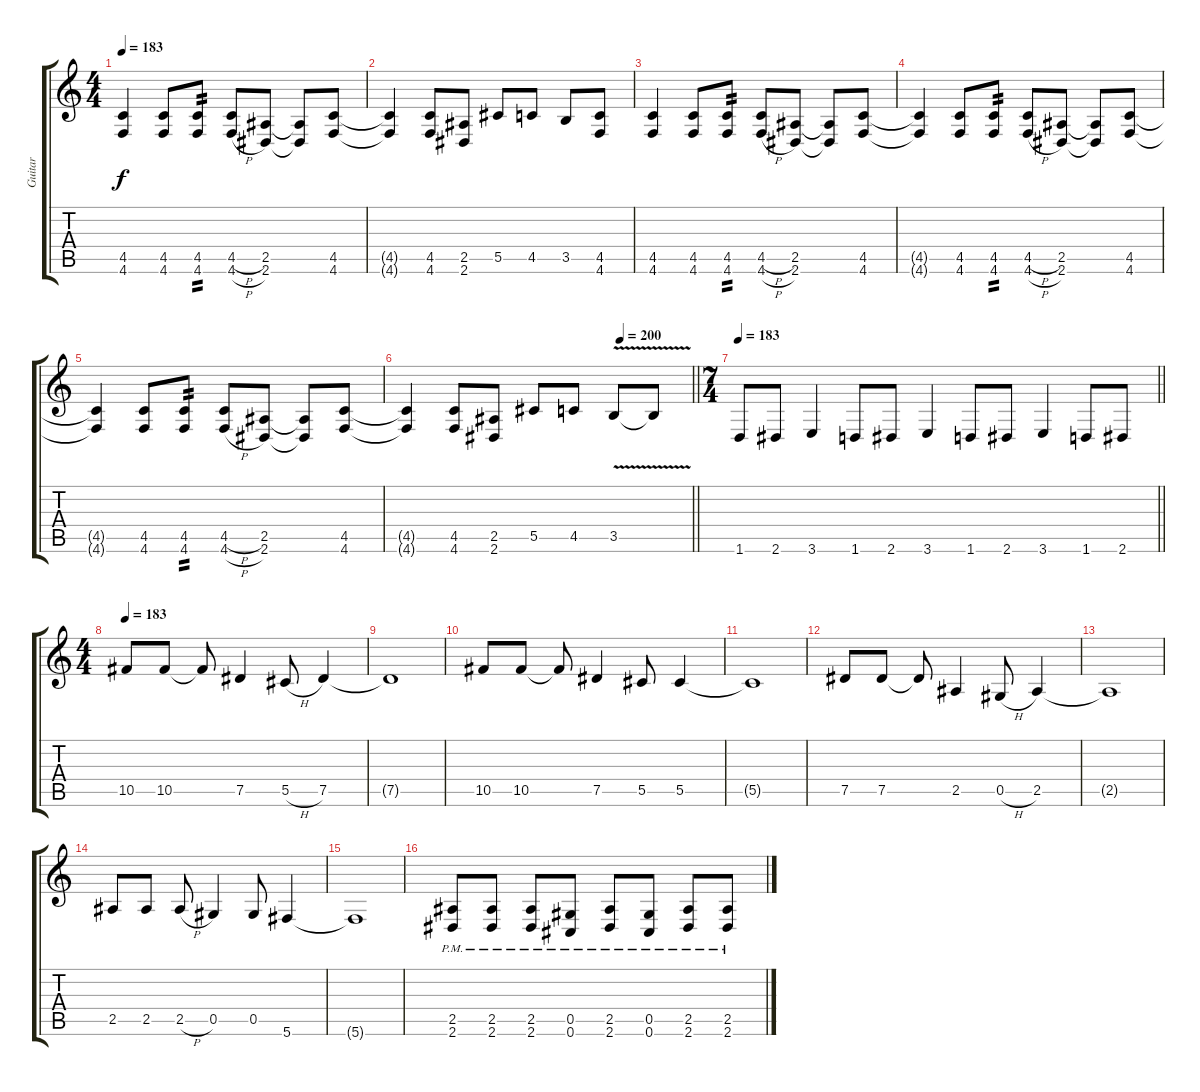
\track ("Guitar" "Guitar") {instrument distortionguitar}
\staff {score tabs}
\tuning (Eb4 Bb3 Gb3 Db3 Ab2 Db2) {hide}
\ts (4 4)
\tempo 183
\clef g2
\ks c
(4.5{t} 4.6{t}).4{dy f} (4.5 4.6).8 (4.5 4.6).8{tp 2} (4.5{h} 4.6{h}).8 (2.5 2.6).8 (2.5{t} 2.6{t}).8 (4.5 4.6).8 |
(4.5{t} 4.6{t}).4 (4.5 4.6).8 (2.5 2.6).8 5.5.8 4.5.8 3.5.8 (4.5 4.6).8 |
(4.5 4.6).4 (4.5 4.6).8 (4.5 4.6).8{tp 2} (4.5{h} 4.6{h}).8 (2.5 2.6).8 (2.5{t} 2.6{t}).8 (4.5 4.6).8 |
(4.5{t} 4.6{t}).4 (4.5 4.6).8 (4.5 4.6).8{tp 2} (4.5{h} 4.6{h}).8 (2.5 2.6).8 (2.5{t} 2.6{t}).8 (4.5 4.6).8 |
(4.5{t} 4.6{t}).4 (4.5 4.6).8 (4.5 4.6).8{tp 2} (4.5{h} 4.6{h}).8 (2.5 2.6).8 (2.5{t} 2.6{t}).8 (4.5 4.6).8 |
\tempo (200 0.75)
\barLineRight lightlight
(4.5{t} 4.6{t}).4 (4.5 4.6).8 (2.5 2.6).8 5.5.8 4.5.8 3.5{v}.8 3.5{t}.8 |
\ts (7 4)
\tempo 183
\barLineRight lightlight
1.6.8 2.6.8 3.6.4 1.6.8 2.6.8 3.6.4 1.6.8 2.6.8 3.6.4 1.6.8 2.6.8 |
\ts (4 4)
\tempo 183
10.5.8 10.5.8 10.5{t}.8 7.5.4 5.5{h}.8 7.5.4 |
7.5{t}.1 |
10.5.8 10.5.8 10.5{t}.8 7.5.4 5.5.8 5.5.4 |
5.5{t}.1 |
7.5.8 7.5.8 7.5{t}.8 2.5.4 0.5{h}.8 2.5.4 |
2.5{t}.1 |
2.5.8 2.5.8 2.5{h}.8 0.5.4 0.5.8 5.6.4 |
5.6{t}.1 |
(2.5{pm} 2.6{pm}).8 (2.5{pm} 2.6{pm}).8 (2.5{pm} 2.6{pm}).8 (0.5{pm} 0.6{pm}).8 (2.5{pm} 2.6{pm}).8 (0.5{pm} 0.6{pm}).8 (2.5{pm} 2.6{pm}).8 (2.5{pm} 2.6{pm}).8
